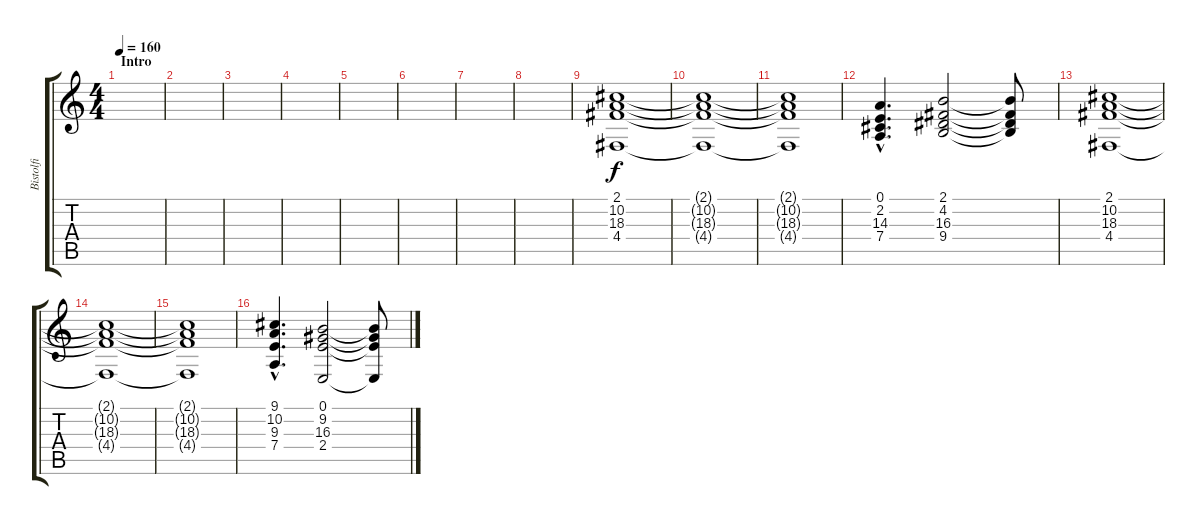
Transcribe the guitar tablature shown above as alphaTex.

\track ("Bistolfi" "Bistolfi") {instrument stringensemble1}
\staff {score tabs}
\tuning (E4 B3 G3 D3 A2 E2) {hide}
\ts (4 4)
\section ("" "Intro")
\tempo 160
\clef g2
\ks c
|
|
|
|
|
|
|
|
(2.1 10.2 18.3 4.4).1 |
(2.1{t} 10.2{t} 18.3{t} 4.4{t}).1 |
(2.1{t} 10.2{t} 18.3{t} 4.4{t}).1 |
(0.1{hac} 2.2{hac} 14.3{hac} 7.4{hac}).4{d} (2.1 4.2 16.3 9.4).2 (2.1{t} 4.2{t} 16.3{t} 9.4{t}).8 |
(2.1 10.2 18.3 4.4).1 |
(2.1{t} 10.2{t} 18.3{t} 4.4{t}).1 |
(2.1{t} 10.2{t} 18.3{t} 4.4{t}).1 |
(9.1{hac} 10.2{hac} 9.3{hac} 7.4{hac}).4{d} (0.1 9.2 16.3 2.4).2 (0.1{t} 9.2{t} 16.3{t} 2.4{t}).8
